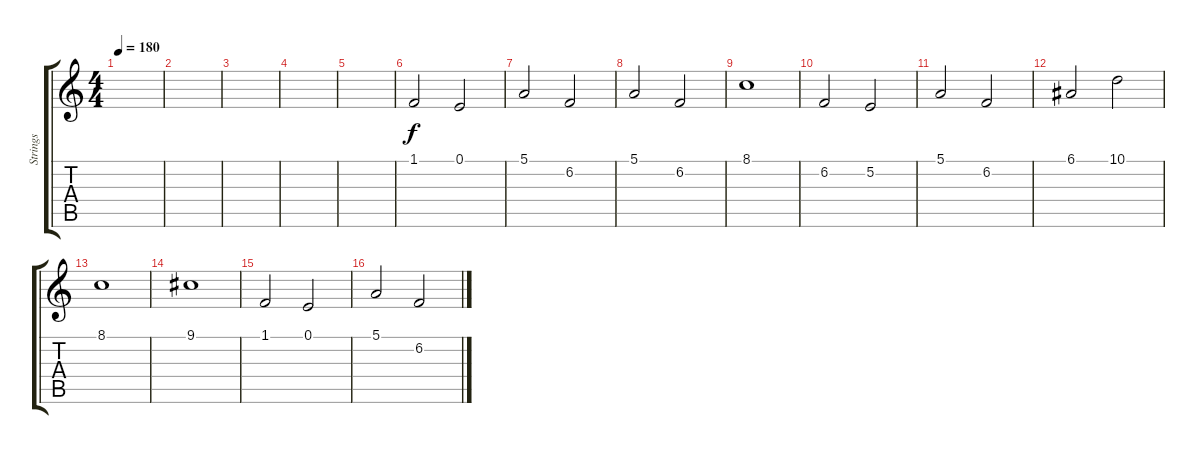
\track ("Strings" "Strings") {instrument stringensemble1}
\staff {score tabs}
\tuning (E4 B3 G3 D3 A2 E2) {hide}
\ts (4 4)
\tempo 180
\clef g2
\ks c
|
|
|
|
|
1.1.2{volume 14 balance 8} 0.1.2 |
5.1.2 6.2.2 |
5.1.2 6.2.2 |
8.1.1 |
6.2.2 5.2.2 |
5.1.2 6.2.2 |
6.1.2 10.1.2 |
8.1.1 |
9.1.1 |
1.1.2 0.1.2 |
5.1.2 6.2.2
